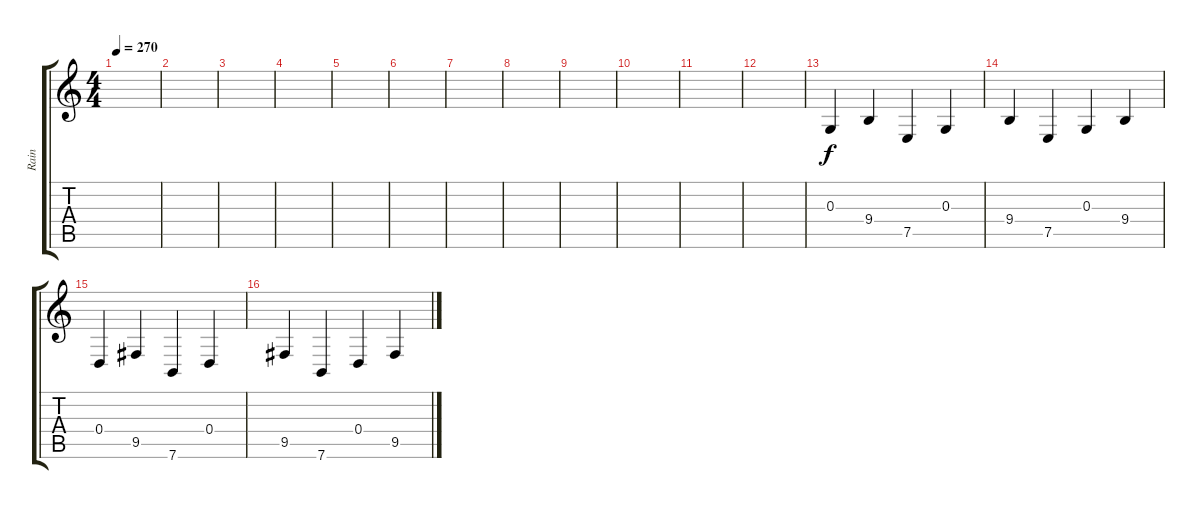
\track ("Rain" "Rain") {instrument fx1rain}
\staff {score tabs}
\tuning (E4 B3 G3 D3 A2 E2) {hide}
\ts (4 4)
\tempo 270
\clef g2
\ks c
|
|
|
|
|
|
|
|
|
|
|
|
0.3.4 9.4.4 7.5.4 0.3.4 |
9.4.4 7.5.4 0.3.4 9.4.4 |
0.4.4 9.5.4 7.6.4 0.4.4 |
9.5.4 7.6.4 0.4.4 9.5.4
